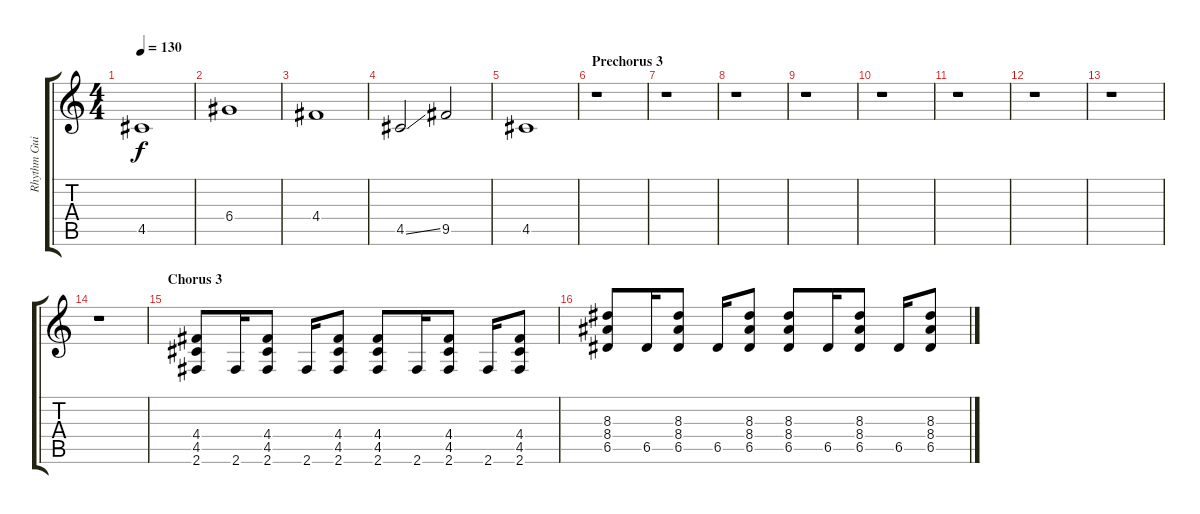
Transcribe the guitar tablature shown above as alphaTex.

\track ("Rhythm Guitar" "Rhythm Gui") {instrument overdrivenguitar}
\staff {score tabs}
\tuning (E4 B3 G3 D3 A2 E2) {hide}
\ts (4 4)
\tempo 130
\clef g2
\ks c
4.5.1{dy f} |
6.4.1 |
4.4.1 |
4.5{ss}.2 9.5.2 |
4.5.1 |
\section ("" "Prechorus 3")
r.1 |
r.1 |
r.1 |
r.1 |
r.1 |
r.1 |
r.1 |
r.1 |
r.1 |
\section ("" "Chorus 3")
(4.4 4.5 2.6).8 2.6.16 (4.4 4.5 2.6).8 2.6.16 (4.4 4.5 2.6).8 (4.4 4.5 2.6).8 2.6.16 (4.4 4.5 2.6).8 2.6.16 (4.4 4.5 2.6).8 |
(8.3 8.4 6.5).8 6.5.16 (8.3 8.4 6.5).8 6.5.16 (8.3 8.4 6.5).8 (8.3 8.4 6.5).8 6.5.16 (8.3 8.4 6.5).8 6.5.16 (8.3 8.4 6.5).8
